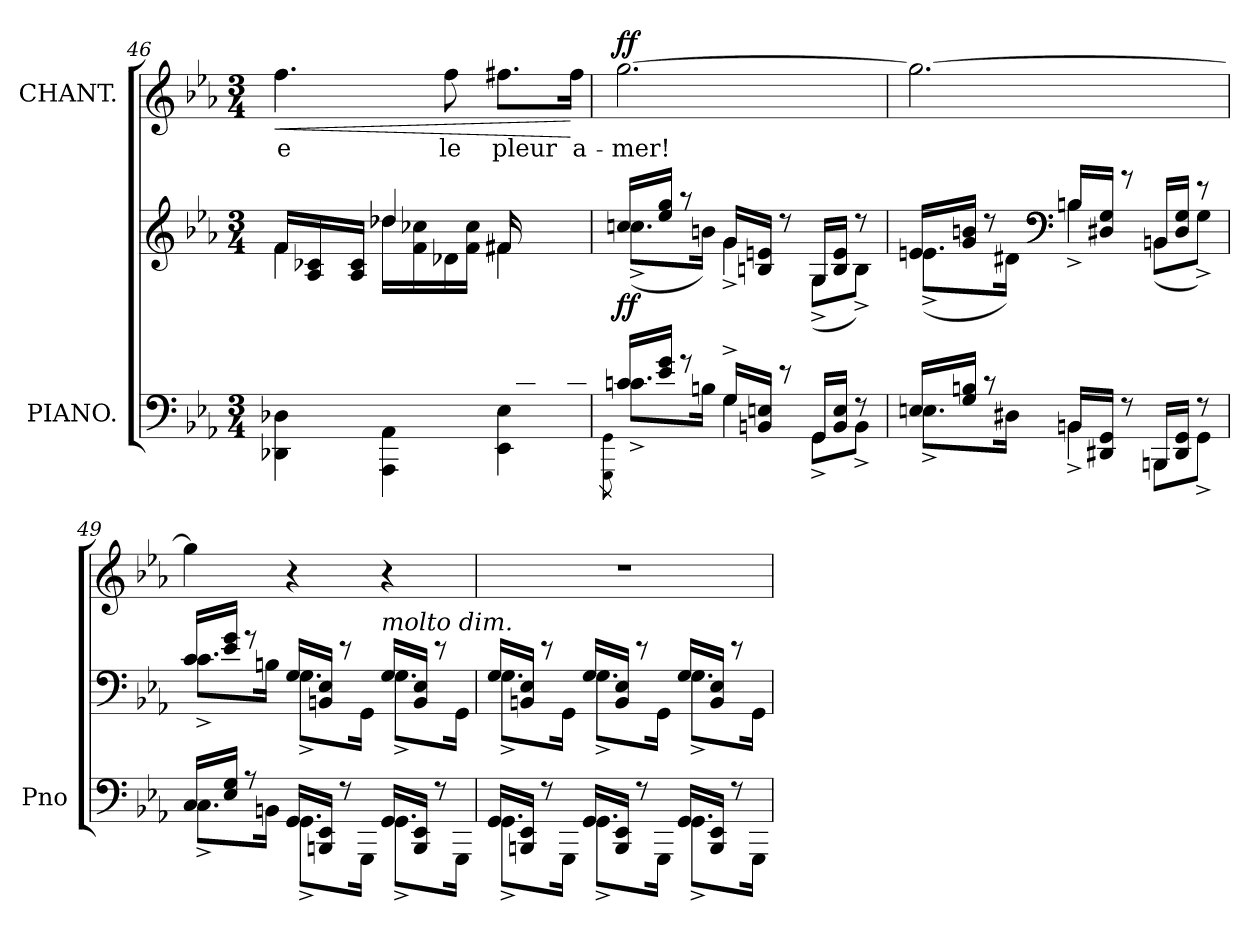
**kern	**kern	**dynam	**kern	**text	**dynam
*part2	*part2	*part2	*part1	*part1	*part1
*staff3	*staff2	*staff2/3	*staff1	*staff1	*staff1
*I"PIANO.	*	*	*I"CHANT.	*	*
*I'Pno	*	*	*	*	*
!!LO:LB:g=z
*clefF4	*clefG2	*	*clefG2	*	*
*k[b-e-a-]	*k[b-e-a-]	*	*k[b-e-a-]	*	*
*M3/4	*M3/4	*	*M3/4	*	*
=46	=46	=46	=46	=46	=46
*^	*^	*	*	*	*
!	!	!	!	!	!	!LO:LY:b	!LO:HP:b
8ryy	4DD-X\ 4D-X\	16f/LL	4f\	.	4.ff\	-e	<
.	.	16A-/ 16c-X/	.	.	.	.	.
16F/	.	16ryy	.	.	.	.	.
4.ryy	.	16A-/ 16c-/JJ	.	.	.	.	.
.	4AAA-\ 4AA-\	16dd-X\LL	4dd-/	.	.	.	.
.	.	16f\ 16cc-X\	.	.	.	.	.
!	!	!	!	!	!	!LO:LY:b	!
.	.	16d-X\	.	.	8ff\	le	.
.	.	16f\ 16cc-\JJ	.	.	.	.	.
!	!	!	!	!	!	!LO:LY:b	!
.	4EE-\ 4E-\	16f#X/LL	4f#\	.	8.ff#X\L	pleur	.
16A-/ 16c-X/	.	8.ryy	.	.	.	.	.
16F#X/	.	.	.	.	.	.	.
!	!	!	!	!	!	!LO:LY:b	!
16A-/ 16c-/JJ	.	.	.	.	16ff#\Jk	a-	[
=47	=47	=47	=47	=47	=47	=47	=47
.	8qGGG\ 8qGG\	.	.	.	.	.	.
!	!	!	!	!LO:DY:b	!	!LO:LY:b	!LO:DY:a
16cn/LL	8.c^\L	16ccn/LL	(<8.cc^<\L	ff	[2.gg\	-mer!	ff
16e-/ 16g/JJ	.	16ee-/ 16gg/JJ	.	.	.	.	.
8r	.	8r	.	.	.	.	.
.	16Bn\Jk	.	16bn\Jk)	.	.	.	.
16G^</LL	4G\	16g/LL	4g^\	.	.	.	.
16BBn/ 16En/JJ	.	16Bn/ 16en/JJ	.	.	.	.	.
8r	.	8r	.	.	.	.	.
16GG/LL	8GG^\L	16G/LL	(<8G^\L	.	.	.	.
16BB/ 16E/JJ	.	16B/ 16e/JJ	.	.	.	.	.
8r	8BB^\J	8r	8B^\J)	.	.	.	.
=48	=48	=48	=48	=48	=48	=48	=48
16En/LL	8.E^\L	16en/LL	(8.e^>\L	.	2.gg\_	.	.
16G/ 16Bn/JJ	.	16g/ 16bn/JJ	.	.	.	.	.
8r	.	8r	.	.	.	.	.
.	16D#X\Jk	.	16d#X\Jk)	.	.	.	.
*	*	*clefF4	*	*	*	*	*
16BBn/LL	4BB^\	16Bn/LL	4B^\	.	.	.	.
16DD#X/ 16GG/JJ	.	16D#X/ 16G/JJ	.	.	.	.	.
8r	.	8r	.	.	.	.	.
16BBBn/LL	8BBB\L	16BBn/LL	(<8BB\L	.	.	.	.
16DD#/ 16GG/JJ	.	16D#/ 16G/JJ	.	.	.	.	.
8r	8GG^\J	8r	8G^\J)	.	.	.	.
!!LO:LB:g=z
=49	=49	=49	=49	=49	=49	=49	=49
16C/LL	8.C^\L	16c/LL	8.c^>\L	.	4gg\]	.	.
16E-/ 16G/JJ	.	16e-/ 16g/JJ	.	.	.	.	.
8r	.	8r	.	.	.	.	.
.	16BBn\Jk	.	16Bn\Jk	.	.	.	.
16GG/LL	8.GG^\L	16G/LL	8.G^\L	.	4r	.	.
16BBBn/ 16EE-/JJ	.	16BBn/ 16E-/JJ	.	.	.	.	.
8r	.	8r	.	.	.	.	.
.	16GGG\Jk	.	16GG\Jk	.	.	.	.
!	!	!LO:TX:a:i:t=molto dim.	!	!	!	!	!
16GG/LL	8.GG^\L	16G/LL	8.G^\L	.	4r	.	.
16BBB/ 16EE-/JJ	.	16BB/ 16E-/JJ	.	.	.	.	.
8r	.	8r	.	.	.	.	.
.	16GGG\Jk	.	16GG\Jk	.	.	.	.
=50	=50	=50	=50	=50	=50	=50	=50
16GG/LL	8.GG^\L	16G/LL	8.G^\L	.	2.r	.	.
16BBBn/ 16EE-/JJ	.	16BBn/ 16E-/JJ	.	.	.	.	.
8r	.	8r	.	.	.	.	.
.	16GGG\Jk	.	16GG\Jk	.	.	.	.
16GG/LL	8.GG^\L	16G/LL	8.G^\L	.	.	.	.
16BBB/ 16EE-/JJ	.	16BB/ 16E-/JJ	.	.	.	.	.
8r	.	8r	.	.	.	.	.
.	16GGG\Jk	.	16GG\Jk	.	.	.	.
16GG/LL	8.GG^\L	16G/LL	8.G^\L	.	.	.	.
16BBB/ 16EE-/JJ	.	16BB/ 16E-/JJ	.	.	.	.	.
8r	.	8r	.	.	.	.	.
.	16GGG\Jk	.	16GG\Jk	.	.	.	.
*v	*v	*	*	*	*	*	*
*	*v	*v	*	*	*	*
=	=	=	=	=	=
*-	*-	*-	*-	*-	*-
